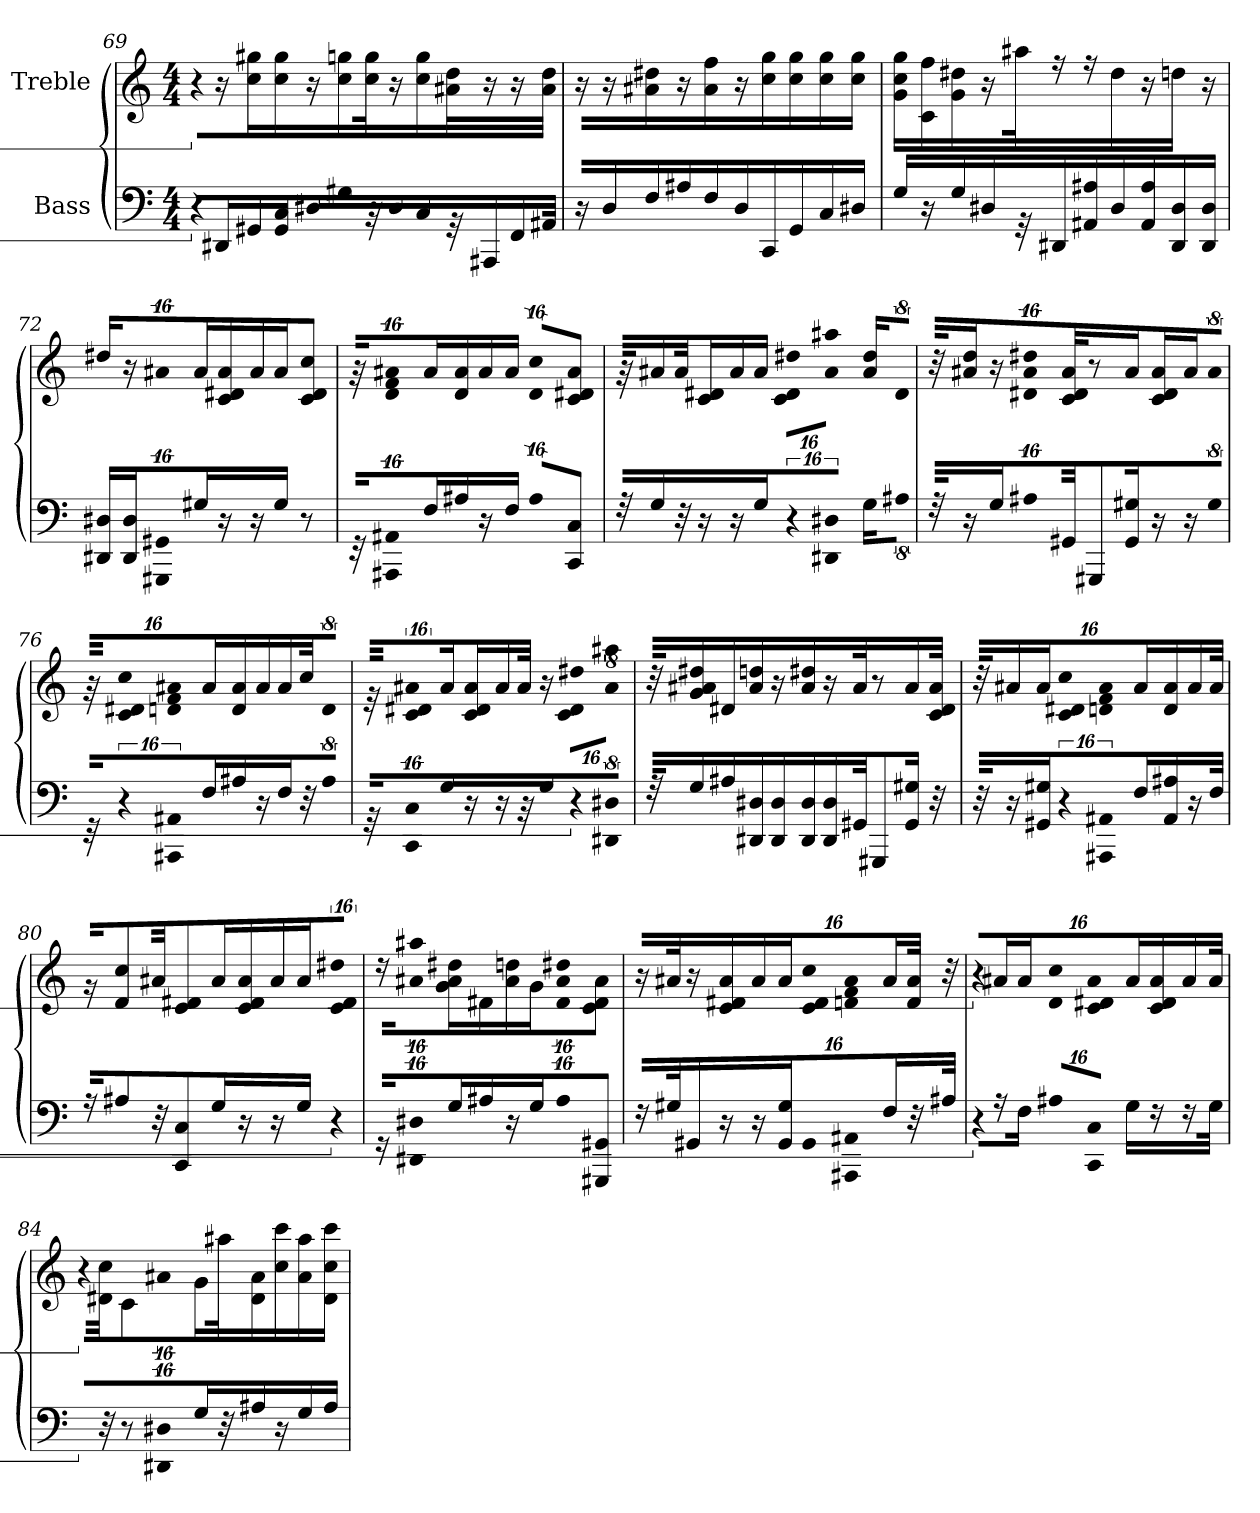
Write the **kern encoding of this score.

**kern	**kern
*part2	*part1
*staff2	*staff1
*I"Bass	*I"Treble
*clefF4	*clefG2
*k[]	*k[]
*M4/4	*M4/4
=69	=69
!LO:N:vis=16	!LO:N:vis=16
64%5r	64%5r
!LO:N:vis=16	!LO:N:vis=16
16..DD#J	16..r
!LO:N:vis=16	!LO:N:vis=16
16.GG#J	16.cc 16.gg#J
!LO:N:vis=16	!LO:N:vis=16
16..GG# 16..CJ	16..cc 16..gg#J
!LO:N:vis=16	!LO:N:vis=16
16.D#L	16.r
!LO:N:vis=16	!LO:N:vis=16
16.G#J	16.cc 16.ggJ
!LO:N:vis=32	!LO:N:vis=32
64r	64cc 64ggJ
!LO:N:vis=16	!LO:N:vis=16
16.D#L	16.r
!LO:N:vis=16	!LO:N:vis=16
16.CJ	16.cc 16.ggJ
!LO:N:vis=32	!LO:N:vis=32
64r	64a# 64ddJ
!LO:N:vis=16	!LO:N:vis=16
16.AAA#L	16.r
!LO:N:vis=16	!LO:N:vis=16
16.FFJ	16.r
!LO:N:vis=32	!LO:N:vis=32
64AA#J	64a# 64ddJ
=70	=70
!LO:N:vis=16	!LO:N:vis=16
16.r	16.r
!LO:N:vis=16	!LO:N:vis=16
16.DJ	16.r
!LO:N:vis=16	!LO:N:vis=16
16..FJ	16..a# 16..dd#J
!LO:N:vis=16	!LO:N:vis=16
16.A#J	16.r
!LO:N:vis=16	!LO:N:vis=16
16..FJ	16..a# 16..ffJ
!LO:N:vis=16	!LO:N:vis=16
16.DL	16.r
!LO:N:vis=16	!LO:N:vis=16
16.CCJ	16.cc 16.ggJ
!LO:N:vis=16	!LO:N:vis=16
16..GGJ	16..cc 16..ggJ
!LO:N:vis=16	!LO:N:vis=16
16.CJ	16.cc 16.ggJ
!LO:N:vis=16	!LO:N:vis=16
16..D#J	16..cc 16..ggJ
=71	=71
!LO:N:vis=16	!LO:N:vis=16
16.GJ	16.g 16.cc 16.ggJ
!LO:N:vis=16	!LO:N:vis=16
16..r	16..c 16..ffJ
!LO:N:vis=16	!LO:N:vis=16
16.GL	16.g 16.dd#L
!LO:N:vis=16	!LO:N:vis=16
16.D#J	16.r
!LO:N:vis=32	!LO:N:vis=32
64r	64aa#J
!LO:N:vis=16	!LO:N:vis=16
16.DD#L	16.r
!LO:N:vis=16	!LO:N:vis=16
16.AA# 16.A#J	16.r
!LO:N:vis=16	!LO:N:vis=16
16..D#J	16..dd#J
!LO:N:vis=16	!LO:N:vis=16
16.AA# 16.A#J	16.r
!LO:N:vis=16	!LO:N:vis=16
16..DD# 16..D#J	16..ddJ
!LO:N:vis=16	!LO:N:vis=16
16.DD# 16.D#J	16.r
=72	=72
!LO:N:vis=16	!LO:N:vis=16
16..DD# 16..D#J	16..dd#J
!LO:N:vis=16	!LO:N:vis=16
16.DD# 16.D#J	16.r
!LO:N:vis=8	!LO:N:vis=8
64%13GGG# 64%13GG#J	64%13a#J
!LO:N:vis=16	!LO:N:vis=16
16.G#J	16.a#J
!LO:N:vis=16	!LO:N:vis=16
16..r	16..c 16..d# 16..a#J
!LO:N:vis=16	!LO:N:vis=16
16.r	16.a#J
!LO:N:vis=16	!LO:N:vis=16
16..G#J	16..a#J
!LO:N:vis=8	!LO:N:vis=8
8.r	8.c 8.d# 8.ccJ
=73	=73
!LO:N:vis=32	!LO:N:vis=32
64r	64r
!LO:N:vis=8	!LO:N:vis=8
64%13AAA# 64%13AA#J	64%13d 64%13f 64%13a#J
!LO:N:vis=16	!LO:N:vis=16
16.FL	16.a#L
!LO:N:vis=16	!LO:N:vis=16
16.A#J	16.d 16.a#J
!LO:N:vis=16	!LO:N:vis=16
16..r	16..a#J
!LO:N:vis=16	!LO:N:vis=16
16.FJ	16.a#J
!LO:N:vis=8	!LO:N:vis=8
64%13A#L	64%13d 64%13ccL
!LO:N:vis=8	!LO:N:vis=8
8.CC 8.CJ	8.c 8.d# 8.a#J
=74	=74
!LO:N:vis=32	!LO:N:vis=32
64r	64r
!LO:N:vis=16	!LO:N:vis=16
16.GJ	16.a#J
!LO:N:vis=32	!LO:N:vis=32
64r	64a#J
!LO:N:vis=16	!LO:N:vis=16
16.r	16.c 16.d#L
!LO:N:vis=16	!LO:N:vis=16
16.r	16.a#J
!LO:N:vis=16	!LO:N:vis=16
16..GJ	16..a#J
!LO:N:vis=8	!LO:N:vis=8
64%13r	64%13c 64%13d# 64%13dd#L
!LO:N:vis=8	!LO:N:vis=8
64%13DD# 64%13D#J	64%13a# 64%13aa#J
!LO:N:vis=16	!LO:N:vis=16
16.GL	16.a# 16.dd#L
!LO:N:vis=16	!LO:N:vis=16
64%5A#J	64%5d#J
=75	=75
!LO:N:vis=32	!LO:N:vis=32
64r	64r
!LO:N:vis=16	!LO:N:vis=16
16..r	16..a# 16..ddJ
!LO:N:vis=16	!LO:N:vis=16
16.GJ	16.r
!LO:N:vis=8	!LO:N:vis=8
64%13A#J	64%13d# 64%13a# 64%13dd#J
!LO:N:vis=32	!LO:N:vis=32
64GG#J	64c 64d# 64a#J
!LO:N:vis=8	!LO:N:vis=8
8.GGG#J	8.r
!LO:N:vis=16	!LO:N:vis=16
16..GG# 16..G#J	16..a#J
!LO:N:vis=16	!LO:N:vis=16
16.r	16.c 16.d# 16.a#L
!LO:N:vis=16	!LO:N:vis=16
16.r	16.a#J
!LO:N:vis=16	!LO:N:vis=16
64%5G#J	64%5a#J
=76	=76
32r	32r
!LO:N:vis=8	!LO:N:vis=8
64%13r	64%13c 64%13d# 64%13ccL
!LO:N:vis=8	!LO:N:vis=8
64%13AAA# 64%13AA#J	64%13d 64%13f 64%13a#J
!LO:N:vis=16	!LO:N:vis=16
16.FJ	16.a#J
!LO:N:vis=16	!LO:N:vis=16
16..A#J	16..d 16..a#J
!LO:N:vis=16	!LO:N:vis=16
16.r	16.a#L
!LO:N:vis=16	!LO:N:vis=16
16.FJ	16.a#J
!LO:N:vis=32	!LO:N:vis=32
64r	64ccJ
!LO:N:vis=8	!LO:N:vis=8
32%5A#J	32%5dJ
=77	=77
32r	32r
!LO:N:vis=8	!LO:N:vis=8
64%13CC 64%13CJ	64%13c 64%13d# 64%13a#J
!LO:N:vis=16	!LO:N:vis=16
16..GJ	16..a#J
!LO:N:vis=16	!LO:N:vis=16
16.r	16.c 16.d# 16.a#L
!LO:N:vis=16	!LO:N:vis=16
16.r	16.a#J
!LO:N:vis=32	!LO:N:vis=32
64r	64a#J
!LO:N:vis=16	!LO:N:vis=16
16.GJ	16.r
!LO:N:vis=8	!LO:N:vis=8
64%13r	64%13c 64%13d# 64%13dd#L
!LO:N:vis=8	!LO:N:vis=8
32%5DD# 32%5D#J	32%5a# 32%5aa#J
=78	=78
!LO:N:vis=32	!LO:N:vis=32
32.r	32.r
!LO:N:vis=16	!LO:N:vis=16
16.GJ	16.g 16.a# 16.dd#J
!LO:N:vis=16	!LO:N:vis=16
16..A#J	16..d#J
!LO:N:vis=16	!LO:N:vis=16
16.DD# 16.D#J	16.a# 16.ddJ
!LO:N:vis=16	!LO:N:vis=16
16..DD# 16..D#J	16..r
!LO:N:vis=16	!LO:N:vis=16
16.DD# 16.D#L	16.a# 16.dd#L
!LO:N:vis=16	!LO:N:vis=16
16.DD# 16.D#J	16.r
!LO:N:vis=32	!LO:N:vis=32
64GG#J	64a#J
!LO:N:vis=8	!LO:N:vis=8
8.GGG#J	8.r
!LO:N:vis=16	!LO:N:vis=16
16..GG# 16..G#J	16..a#J
!LO:N:vis=32	!LO:N:vis=32
32.r	32.c 32.d# 32.a#J
=79	=79
!LO:N:vis=32	!LO:N:vis=32
32.r	32.r
!LO:N:vis=16	!LO:N:vis=16
16..r	16..a#J
!LO:N:vis=16	!LO:N:vis=16
16.GG# 16.G#J	16.a#J
!LO:N:vis=8	!LO:N:vis=8
64%13r	64%13c 64%13d# 64%13ccL
!LO:N:vis=8	!LO:N:vis=8
64%13AAA# 64%13AA#J	64%13d 64%13f 64%13a#J
!LO:N:vis=16	!LO:N:vis=16
16.FJ	16.a#J
!LO:N:vis=16	!LO:N:vis=16
16..AA# 16..A#J	16..d 16..a#J
!LO:N:vis=16	!LO:N:vis=16
16.r	16.a#J
!LO:N:vis=32	!LO:N:vis=32
32.FJ	32.a#J
=80	=80
16r	16r
!LO:N:vis=8	!LO:N:vis=8
8.A#J	8.d 8.ccJ
!LO:N:vis=32	!LO:N:vis=32
64r	64a#J
!LO:N:vis=8	!LO:N:vis=8
8.CC 8.CJ	8.c 8.d#J
!LO:N:vis=16	!LO:N:vis=16
16..GJ	16..a#J
!LO:N:vis=16	!LO:N:vis=16
16.r	16.c 16.d# 16.a#J
!LO:N:vis=16	!LO:N:vis=16
16..r	16..a#J
!LO:N:vis=16	!LO:N:vis=16
16.GJ	16.a#J
!LO:N:vis=8	!LO:N:vis=8
64%9r	64%9c 64%9d# 64%9dd#J
=81	=81
16r	16r
!LO:N:vis=8	!LO:N:vis=8
64%13DD# 64%13D#J	64%13a# 64%13aa#J
!LO:N:vis=16	!LO:N:vis=16
16.GJ	16.g 16.a# 16.dd#J
!LO:N:vis=16	!LO:N:vis=16
16..A#J	16..d#J
!LO:N:vis=16	!LO:N:vis=16
16.r	16.a# 16.ddJ
!LO:N:vis=16	!LO:N:vis=16
16..GJ	16..gJ
!LO:N:vis=8	!LO:N:vis=8
64%13A#J	64%13d# 64%13a# 64%13dd#J
8GGG# 8GG#J	8c 8d# 8a#J
=82	=82
16r	16r
!LO:N:vis=32	!LO:N:vis=32
64G#J	64a#J
!LO:N:vis=16	!LO:N:vis=16
16.GG#L	16.r
!LO:N:vis=16	!LO:N:vis=16
16.r	16.c 16.d# 16.a#J
!LO:N:vis=16	!LO:N:vis=16
16..r	16..a#J
!LO:N:vis=16	!LO:N:vis=16
16.GG# 16.G#J	16.a#J
!LO:N:vis=8	!LO:N:vis=8
64%13GG#L	64%13c 64%13d# 64%13ccL
!LO:N:vis=8	!LO:N:vis=8
64%13AAA# 64%13AA#J	64%13d 64%13f 64%13a#J
!LO:N:vis=16	!LO:N:vis=16
16.FJ	16.a#J
!LO:N:vis=32	!LO:N:vis=32
64r	64d 64a#J
!LO:N:vis=32	!LO:N:vis=32
64A#J	64r
=83	=83
!LO:N:vis=16	!LO:N:vis=16
64%5r	64%5r
!LO:N:vis=16	!LO:N:vis=16
16.r	16.a#J
!LO:N:vis=16	!LO:N:vis=16
16..FJ	16..a#J
!LO:N:vis=8	!LO:N:vis=8
64%13A#L	64%13d 64%13ccL
!LO:N:vis=8	!LO:N:vis=8
64%13CC 64%13CJ	64%13c 64%13d# 64%13a#J
!LO:N:vis=16	!LO:N:vis=16
16.GL	16.a#L
!LO:N:vis=16	!LO:N:vis=16
16.r	16.c 16.d# 16.a#J
!LO:N:vis=16	!LO:N:vis=16
16..r	16..a#J
!LO:N:vis=32	!LO:N:vis=32
64GJ	64a#J
=84	=84
!LO:N:vis=16	!LO:N:vis=16
64%5r	64%5r
!LO:N:vis=32	!LO:N:vis=32
64r	64d# 64ccJ
!LO:N:vis=8	!LO:N:vis=8
8.r	8.cJ
!LO:N:vis=8	!LO:N:vis=8
64%13DD# 64%13D#J	64%13a#J
!LO:N:vis=16	!LO:N:vis=16
16.GJ	16.gJ
!LO:N:vis=32	!LO:N:vis=32
64r	64aa#J
!LO:N:vis=16	!LO:N:vis=16
16.A#L	16.d# 16.a#L
!LO:N:vis=16	!LO:N:vis=16
16.r	16.cc 16.cccJ
!LO:N:vis=16	!LO:N:vis=16
16..GJ	16..a# 16..aa#J
!LO:N:vis=16	!LO:N:vis=16
16..A#J	16..d# 16..cc 16..cccJ
=	=
*-	*-
